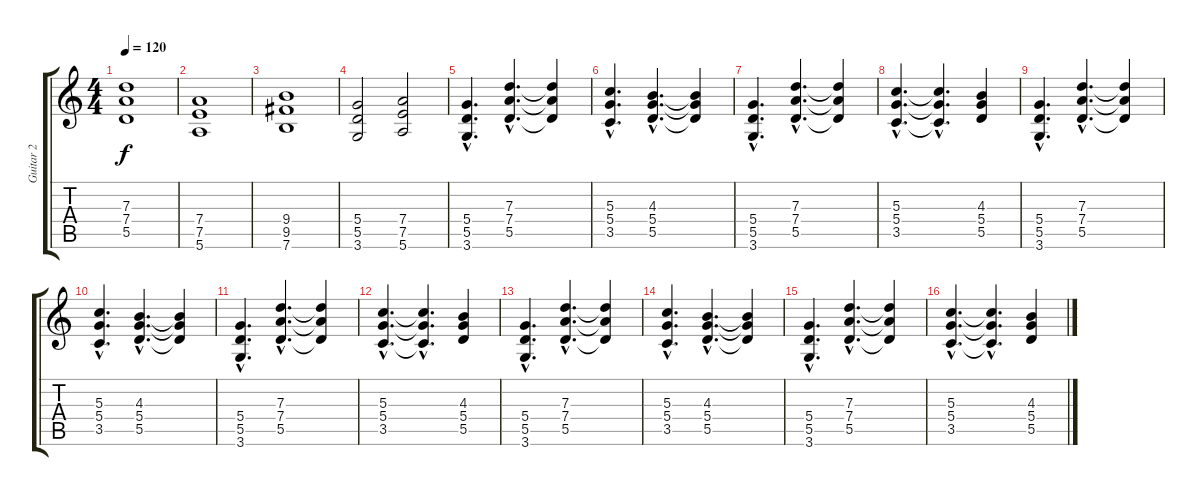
\track ("Guitar 2" "Guitar 2") {instrument distortionguitar}
\staff {score tabs}
\tuning (E4 B3 G3 D3 A2 E2) {hide}
\ts (4 4)
\tempo 120
\clef g2
\ks c
(7.3 7.4 5.5).1{dy f} |
(7.4 7.5 5.6).1 |
(9.4 9.5 7.6).1 |
(5.4 5.5 3.6).2 (7.4 7.5 5.6).2 |
(5.4{hac} 5.5{hac} 3.6{hac}).4{d} (7.3{hac} 7.4{hac} 5.5{hac}).4{d} (7.3{t} 7.4{t} 5.5{t}).4 |
(5.3{hac} 5.4{hac} 3.5{hac}).4{d} (4.3{hac} 5.4{hac} 5.5{hac}).4{d} (4.3{t} 5.4{t} 5.5{t}).4 |
(5.4{hac} 5.5{hac} 3.6{hac}).4{d} (7.3{hac} 7.4{hac} 5.5{hac}).4{d} (7.3{t} 7.4{t} 5.5{t}).4 |
(5.3{hac} 5.4{hac} 3.5{hac}).4{d} (5.3{hac t} 5.4{hac t} 3.5{hac t}).4{d} (4.3 5.4 5.5).4 |
(5.4{hac} 5.5{hac} 3.6{hac}).4{d} (7.3{hac} 7.4{hac} 5.5{hac}).4{d} (7.3{t} 7.4{t} 5.5{t}).4 |
(5.3{hac} 5.4{hac} 3.5{hac}).4{d} (4.3{hac} 5.4{hac} 5.5{hac}).4{d} (4.3{t} 5.4{t} 5.5{t}).4 |
(5.4{hac} 5.5{hac} 3.6{hac}).4{d} (7.3{hac} 7.4{hac} 5.5{hac}).4{d} (7.3{t} 7.4{t} 5.5{t}).4 |
(5.3{hac} 5.4{hac} 3.5{hac}).4{d} (5.3{hac t} 5.4{hac t} 3.5{hac t}).4{d} (4.3 5.4 5.5).4 |
(5.4{hac} 5.5{hac} 3.6{hac}).4{d} (7.3{hac} 7.4{hac} 5.5{hac}).4{d} (7.3{t} 7.4{t} 5.5{t}).4 |
(5.3{hac} 5.4{hac} 3.5{hac}).4{d} (4.3{hac} 5.4{hac} 5.5{hac}).4{d} (4.3{t} 5.4{t} 5.5{t}).4 |
(5.4{hac} 5.5{hac} 3.6{hac}).4{d} (7.3{hac} 7.4{hac} 5.5{hac}).4{d} (7.3{t} 7.4{t} 5.5{t}).4 |
(5.3{hac} 5.4{hac} 3.5{hac}).4{d} (5.3{hac t} 5.4{hac t} 3.5{hac t}).4{d} (4.3 5.4 5.5).4
